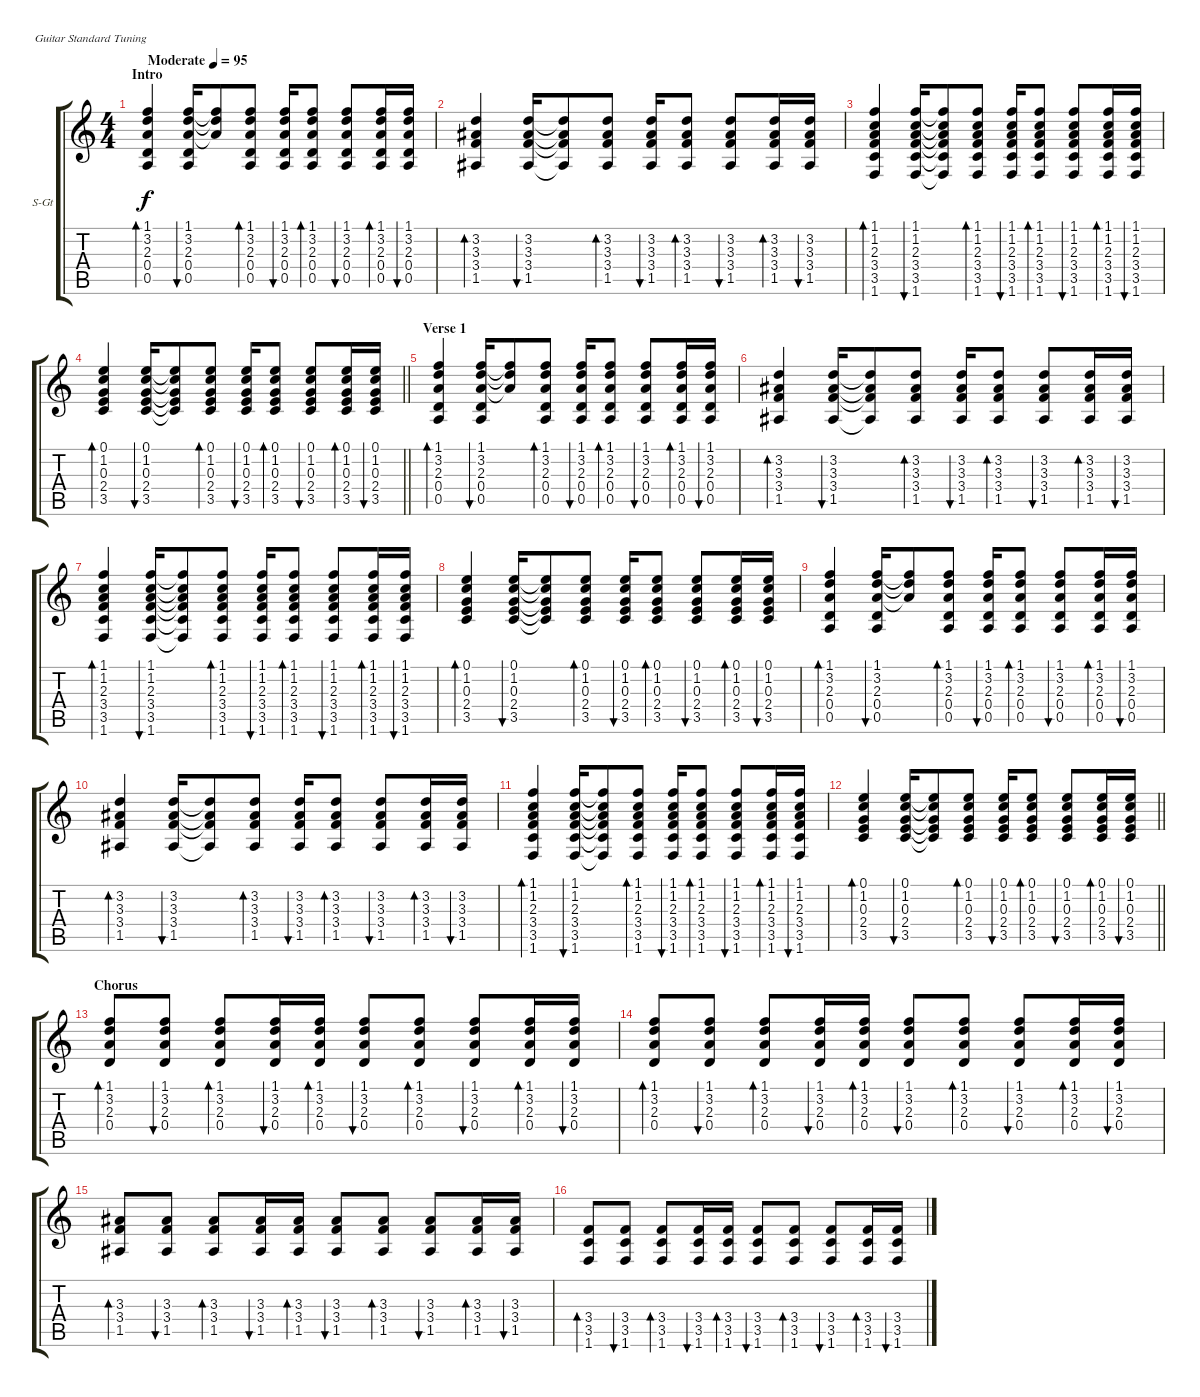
\bracketExtendMode groupsimilarinstruments
\firstSystemTrackNameOrientation horizontal
\otherSystemsTrackNameOrientation horizontal
\track ("Rhythm Gtr." "S-Gt") {instrument acousticguitarsteel}
\staff {score tabs}
\tuning (E4 B3 G3 D3 A2 E2)
\ts (4 4)
\beaming (8 2 2 2 2)
\section ("" "Intro")
\tempo (95 "Moderate")
\clef g2
\ks c
(3.2 2.3 0.4 1.1 0.5).4{bd 30 dy f instrument acousticguitarsteel} (1.1 3.2 2.3 0.4 0.5).16{bu 30} (1.1{t} 3.2{t} 2.3{t}).8 (1.1 3.2 2.3 0.5 0.4).8{bd 30} (2.3 0.4 0.5 3.2 1.1).16{bu 30} (2.3 0.4 0.5 3.2 1.1).8{bd 30} (1.1 3.2 2.3 0.5 0.4).8{bu 30} (2.3 0.4 0.5 3.2 1.1).16{bd 30} (2.3 0.4 0.5 3.2 1.1).16{bu 30} |
(3.2 3.3 3.4 1.5).4{bd 30} (3.2 3.3 3.4 1.5).16{bu 30} (3.2{t} 3.3{t} 3.4{t} 1.5{t}).8 (3.2 3.3 3.4 1.5).8{bd 30} (3.2 3.3 3.4 1.5).16{bu 30} (3.2 3.3 3.4 1.5).8{bd 30} (3.2 3.3 3.4 1.5).8{bu 30} (3.2 3.3 3.4 1.5).16{bd 30} (3.2 3.3 3.4 1.5).16{bu 30} |
(1.1 1.2 2.3 3.4 3.5 1.6).4{bd 30} (1.1 1.2 2.3 3.4 3.5 1.6).16{bu 30} (1.1{t} 1.2{t} 2.3{t} 3.4{t} 3.5{t} 1.6{t}).8 (1.1 1.2 2.3 3.4 3.5 1.6).8{bd 30} (1.1 1.2 2.3 3.4 3.5 1.6).16{bu 30} (1.1 1.2 2.3 3.4 3.5 1.6).8{bd 30} (1.1 1.2 2.3 3.4 3.5 1.6).8{bu 30} (1.1 1.2 2.3 3.4 3.5 1.6).16{bd 30} (1.1 1.2 2.3 3.4 3.5 1.6).16{bu 30} |
\barLineRight lightlight
(0.1 1.2 0.3 2.4 3.5).4{bd 30} (0.1 1.2 0.3 2.4 3.5).16{bu 30} (0.1{t} 1.2{t} 0.3{t} 2.4{t} 3.5{t}).8 (0.1 1.2 0.3 2.4 3.5).8{bd 30} (0.1 1.2 0.3 2.4 3.5).16{bu 30} (0.1 1.2 0.3 2.4 3.5).8{bd 30} (0.1 1.2 0.3 2.4 3.5).8{bu 30} (0.1 1.2 0.3 2.4 3.5).16{bd 30} (0.1 1.2 0.3 2.4 3.5).16{bu 30} |
\section ("" "Verse 1")
(3.2 2.3 0.4 1.1 0.5).4{bd 30} (1.1 3.2 2.3 0.4 0.5).16{bu 30} (1.1{t} 3.2{t} 2.3{t}).8 (1.1 3.2 2.3 0.4 0.5).8{bd 30} (2.3 0.4 1.1 3.2 0.5).16{bu 30} (2.3 0.4 1.1 3.2 0.5).8{bd 30} (1.1 3.2 2.3 0.4 0.5).8{bu 30} (2.3 0.4 1.1 3.2 0.5).16{bd 30} (2.3 0.4 1.1 3.2 0.5).16{bu 30} |
(3.2 3.3 3.4 1.5).4{bd 30} (3.2 3.3 3.4 1.5).16{bu 30} (3.2{t} 3.3{t} 3.4{t} 1.5{t}).8 (3.2 3.3 3.4 1.5).8{bd 30} (3.2 3.3 3.4 1.5).16{bu 30} (3.2 3.3 3.4 1.5).8{bd 30} (3.2 3.3 3.4 1.5).8{bu 30} (3.2 3.3 3.4 1.5).16{bd 30} (3.2 3.3 3.4 1.5).16{bu 30} |
(1.1 1.2 2.3 3.4 3.5 1.6).4{bd 30} (1.1 1.2 2.3 3.4 3.5 1.6).16{bu 30} (1.1{t} 1.2{t} 2.3{t} 3.4{t} 3.5{t} 1.6{t}).8 (1.1 1.2 2.3 3.4 3.5 1.6).8{bd 30} (1.1 1.2 2.3 3.4 3.5 1.6).16{bu 30} (1.1 1.2 2.3 3.4 3.5 1.6).8{bd 30} (1.1 1.2 2.3 3.4 3.5 1.6).8{bu 30} (1.1 1.2 2.3 3.4 3.5 1.6).16{bd 30} (1.1 1.2 2.3 3.4 3.5 1.6).16{bu 30} |
(0.1 1.2 0.3 2.4 3.5).4{bd 30} (0.1 1.2 0.3 2.4 3.5).16{bu 30} (0.1{t} 1.2{t} 0.3{t} 2.4{t} 3.5{t}).8 (0.1 1.2 0.3 2.4 3.5).8{bd 30} (0.1 1.2 0.3 2.4 3.5).16{bu 30} (0.1 1.2 0.3 2.4 3.5).8{bd 30} (0.1 1.2 0.3 2.4 3.5).8{bu 30} (0.1 1.2 0.3 2.4 3.5).16{bd 30} (0.1 1.2 0.3 2.4 3.5).16{bu 30} |
(3.2 2.3 0.4 1.1 0.5).4{bd 30} (1.1 3.2 2.3 0.4 0.5).16{bu 30} (1.1{t} 3.2{t} 2.3{t}).8 (1.1 3.2 2.3 0.4 0.5).8{bd 30} (2.3 0.4 1.1 3.2 0.5).16{bu 30} (2.3 0.4 1.1 3.2 0.5).8{bd 30} (1.1 3.2 2.3 0.4 0.5).8{bu 30} (2.3 0.4 1.1 3.2 0.5).16{bd 30} (2.3 0.4 1.1 3.2 0.5).16{bu 30} |
(3.2 3.3 3.4 1.5).4{bd 30} (3.2 3.3 3.4 1.5).16{bu 30} (3.2{t} 3.3{t} 3.4{t} 1.5{t}).8 (3.2 3.3 3.4 1.5).8{bd 30} (3.2 3.3 3.4 1.5).16{bu 30} (3.2 3.3 3.4 1.5).8{bd 30} (3.2 3.3 3.4 1.5).8{bu 30} (3.2 3.3 3.4 1.5).16{bd 30} (3.2 3.3 3.4 1.5).16{bu 30} |
(1.1 1.2 2.3 3.4 3.5 1.6).4{bd 30} (1.1 1.2 2.3 3.4 3.5 1.6).16{bu 30} (1.1{t} 1.2{t} 2.3{t} 3.4{t} 3.5{t} 1.6{t}).8 (1.1 1.2 2.3 3.4 3.5 1.6).8{bd 30} (1.1 1.2 2.3 3.4 3.5 1.6).16{bu 30} (1.1 1.2 2.3 3.4 3.5 1.6).8{bd 30} (1.1 1.2 2.3 3.4 3.5 1.6).8{bu 30} (1.1 1.2 2.3 3.4 3.5 1.6).16{bd 30} (1.1 1.2 2.3 3.4 3.5 1.6).16{bu 30} |
\barLineRight lightlight
(0.1 1.2 0.3 2.4 3.5).4{bd 30} (0.1 1.2 0.3 2.4 3.5).16{bu 30} (0.1{t} 1.2{t} 0.3{t} 2.4{t} 3.5{t}).8 (0.1 1.2 0.3 2.4 3.5).8{bd 30} (0.1 1.2 0.3 2.4 3.5).16{bu 30} (0.1 1.2 0.3 2.4 3.5).8{bd 30} (0.1 1.2 0.3 2.4 3.5).8{bu 30} (0.1 1.2 0.3 2.4 3.5).16{bd 30} (0.1 1.2 0.3 2.4 3.5).16{bu 30} |
\section ("" "Chorus")
(1.1 3.2 2.3 0.4).8{bd 30} (1.1 3.2 2.3 0.4).8{bu 30} (1.1 3.2 2.3 0.4).8{bd 30} (1.1 3.2 2.3 0.4).16{bu 30} (1.1 3.2 2.3 0.4).16{bd 30} (1.1 3.2 2.3 0.4).8{bu 30} (1.1 3.2 2.3 0.4).8{bd 30} (1.1 3.2 2.3 0.4).8{bu 30} (1.1 3.2 2.3 0.4).16{bd 30} (1.1 3.2 2.3 0.4).16{bu 30} |
(1.1 3.2 2.3 0.4).8{bd 30} (1.1 3.2 2.3 0.4).8{bu 30} (1.1 3.2 2.3 0.4).8{bd 30} (1.1 3.2 2.3 0.4).16{bu 30} (1.1 3.2 2.3 0.4).16{bd 30} (1.1 3.2 2.3 0.4).8{bu 30} (1.1 3.2 2.3 0.4).8{bd 30} (1.1 3.2 2.3 0.4).8{bu 30} (1.1 3.2 2.3 0.4).16{bd 30} (1.1 3.2 2.3 0.4).16{bu 30} |
(3.3 3.4 1.5).8{bd 30} (3.3 3.4 1.5).8{bu 30} (3.3 3.4 1.5).8{bd 30} (3.3 3.4 1.5).16{bu 30} (3.3 3.4 1.5).16{bd 30} (3.3 3.4 1.5).8{bu 30} (3.3 3.4 1.5).8{bd 30} (3.3 3.4 1.5).8{bu 30} (3.3 3.4 1.5).16{bd 30} (3.3 3.4 1.5).16{bu 30} |
(3.4 3.5 1.6).8{bd 30} (3.4 3.5 1.6).8{bu 30} (3.4 3.5 1.6).8{bd 30} (3.4 3.5 1.6).16{bu 30} (3.4 3.5 1.6).16{bd 30} (3.4 3.5 1.6).8{bu 30} (3.4 3.5 1.6).8{bd 30} (3.4 3.5 1.6).8{bu 30} (3.4 3.5 1.6).16{bd 30} (3.4 3.5 1.6).16{bu 30}
